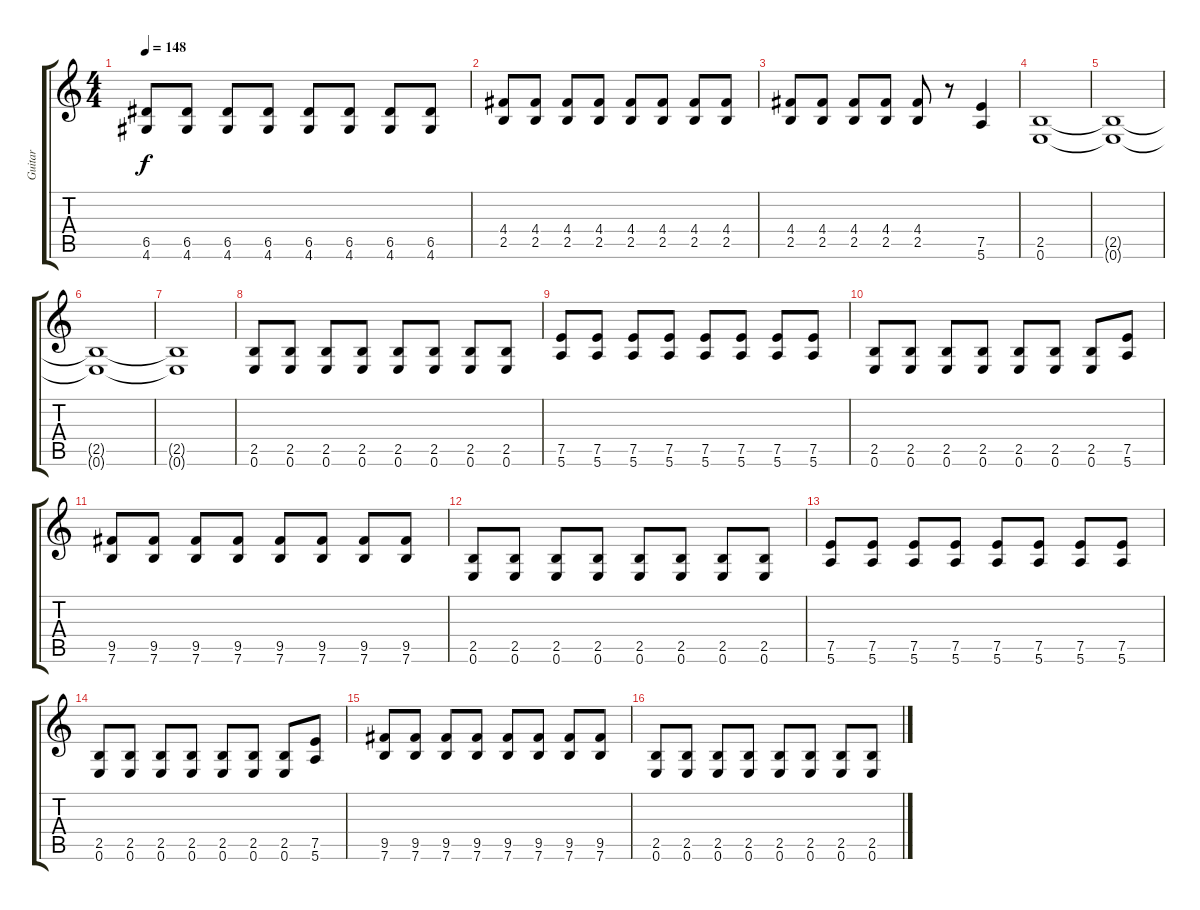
\track ("Guitar" "Guitar") {instrument distortionguitar}
\staff {score tabs}
\tuning (E4 B3 G3 D3 A2 E2) {hide}
\ts (4 4)
\tempo 148
\clef g2
\ks c
(6.5 4.6).8{dy f} (6.5 4.6).8 (6.5 4.6).8 (6.5 4.6).8 (6.5 4.6).8 (6.5 4.6).8 (6.5 4.6).8 (6.5 4.6).8 |
(4.4 2.5).8 (4.4 2.5).8 (4.4 2.5).8 (4.4 2.5).8 (4.4 2.5).8 (4.4 2.5).8 (4.4 2.5).8 (4.4 2.5).8 |
(4.4 2.5).8 (4.4 2.5).8 (4.4 2.5).8 (4.4 2.5).8 (4.4 2.5).8 r.8 (7.5 5.6).4 |
(2.5 0.6).1 |
(2.5{t} 0.6{t}).1 |
(2.5{t} 0.6{t}).1 |
(2.5{t} 0.6{t}).1 |
(2.5 0.6).8 (2.5 0.6).8 (2.5 0.6).8 (2.5 0.6).8 (2.5 0.6).8 (2.5 0.6).8 (2.5 0.6).8 (2.5 0.6).8 |
(7.5 5.6).8 (7.5 5.6).8 (7.5 5.6).8 (7.5 5.6).8 (7.5 5.6).8 (7.5 5.6).8 (7.5 5.6).8 (7.5 5.6).8 |
(2.5 0.6).8 (2.5 0.6).8 (2.5 0.6).8 (2.5 0.6).8 (2.5 0.6).8 (2.5 0.6).8 (2.5 0.6).8 (7.5 5.6).8 |
(9.5 7.6).8 (9.5 7.6).8 (9.5 7.6).8 (9.5 7.6).8 (9.5 7.6).8 (9.5 7.6).8 (9.5 7.6).8 (9.5 7.6).8 |
(2.5 0.6).8 (2.5 0.6).8 (2.5 0.6).8 (2.5 0.6).8 (2.5 0.6).8 (2.5 0.6).8 (2.5 0.6).8 (2.5 0.6).8 |
(7.5 5.6).8 (7.5 5.6).8 (7.5 5.6).8 (7.5 5.6).8 (7.5 5.6).8 (7.5 5.6).8 (7.5 5.6).8 (7.5 5.6).8 |
(2.5 0.6).8 (2.5 0.6).8 (2.5 0.6).8 (2.5 0.6).8 (2.5 0.6).8 (2.5 0.6).8 (2.5 0.6).8 (7.5 5.6).8 |
(9.5 7.6).8 (9.5 7.6).8 (9.5 7.6).8 (9.5 7.6).8 (9.5 7.6).8 (9.5 7.6).8 (9.5 7.6).8 (9.5 7.6).8 |
(2.5 0.6).8 (2.5 0.6).8 (2.5 0.6).8 (2.5 0.6).8 (2.5 0.6).8 (2.5 0.6).8 (2.5 0.6).8 (2.5 0.6).8
